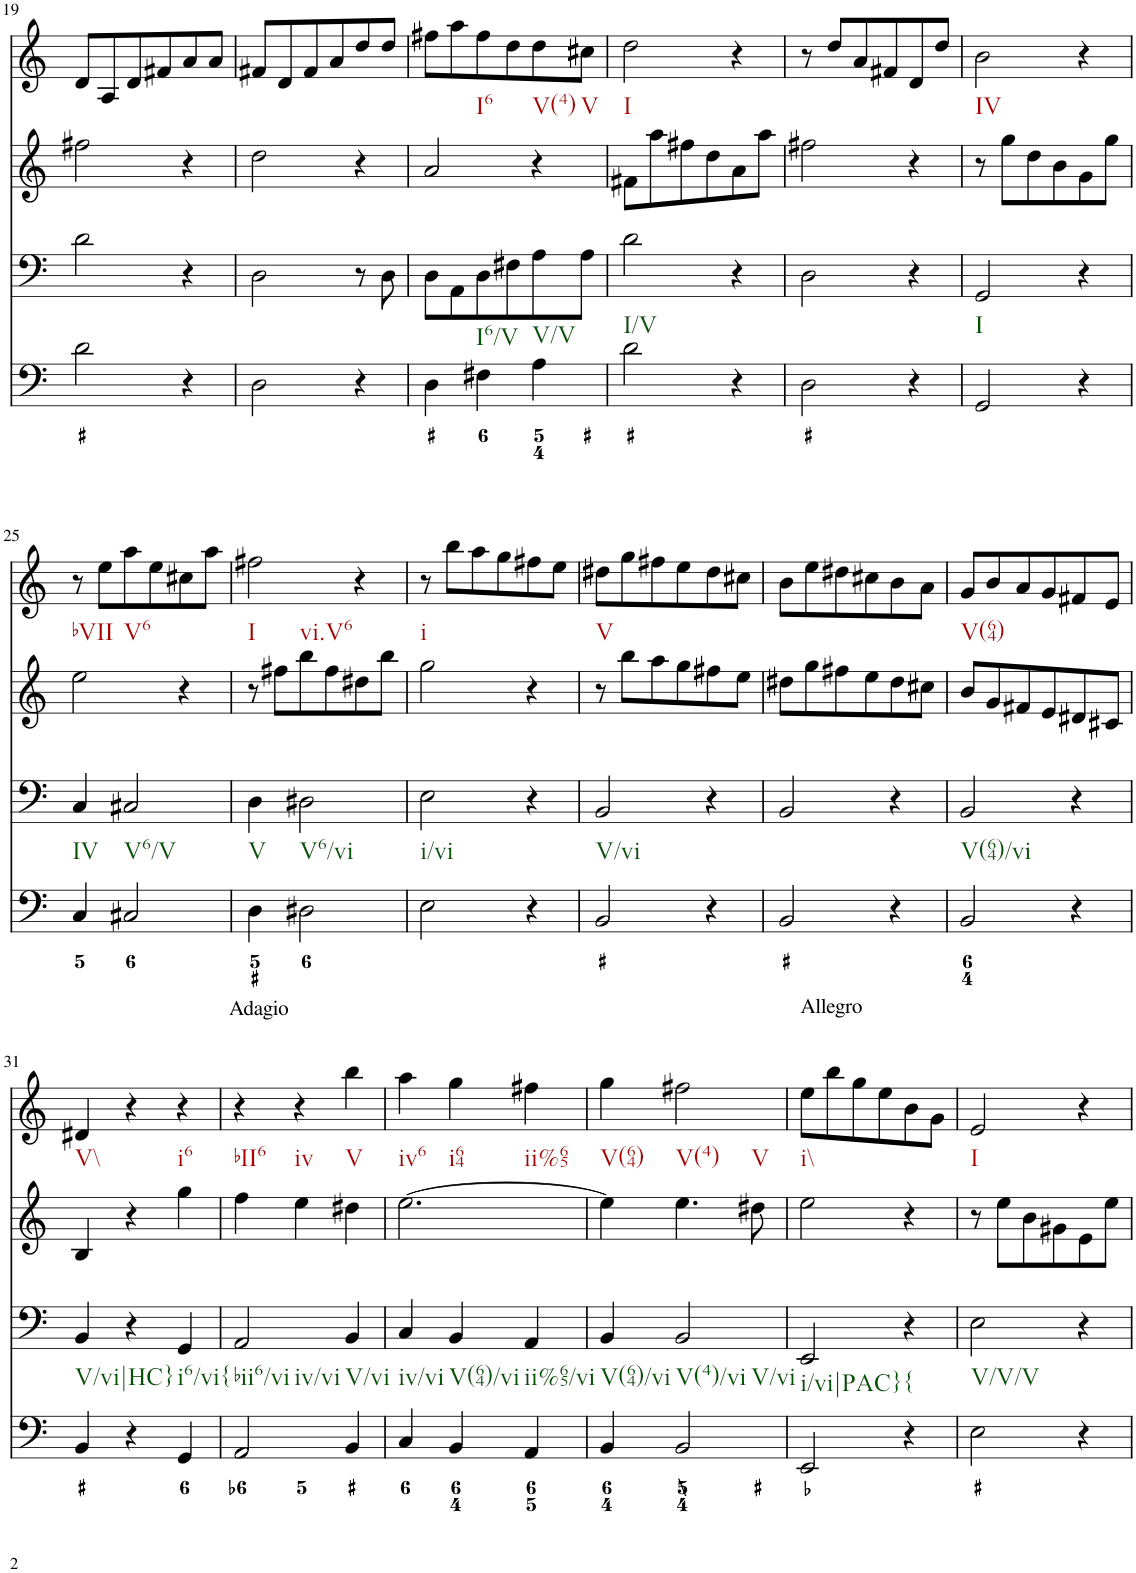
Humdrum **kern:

**kern	**kern	**kern	**kern
*part4	*part3	*part2	*part1
*staff4	*staff3	*staff2	*staff1
*I"organ	*I"cello	*I"violin	*I"violin
*	*	*I'Vln	*I'Vln
!!LO:PB:g=z
*clefF4	*clefF4	*clefG2	*clefG2
*k[]	*k[]	*k[]	*k[]
*M3/4	*M3/4	*M3/4	*M3/4
=19	=19	=19	=19
2d\	2d\	2ff#X\	8d/L
.	.	.	8A/
.	.	.	8d/
.	.	.	8f#X/
4r	4r	4r	8a/
.	.	.	8a/J
=20	=20	=20	=20
2D\	2D\	2dd\	8f#X/L
.	.	.	8d/
.	.	.	8f#/
.	.	.	8a/
4r	8r	4r	8dd/
.	8D\	.	8dd/J
=21	=21	=21	=21
4D\	8D\L	2a/	8ff#X\L
.	8AA\	.	8aa\
!	!	!	!LO:TX:b:t=I6
!	!LO:TX:b:t=I6/V	!	!
4F#X\	8D\	.	8ff#\
.	8F#X\	.	8dd\
!	!	!	!LO:TX:b:t=V(4)
!	!LO:TX:b:t=V/V	!	!
4A\	8A\	4r	8dd\
!	!	!	!LO:TX:b:t=V
.	8A\J	.	8cc#X\J
=22	=22	=22	=22
!	!	!	!LO:TX:b:t=I
!	!LO:TX:b:t=I/V	!	!
2d\	2d\	8f#X\L	2dd\
.	.	8aa\	.
.	.	8ff#X\	.
.	.	8dd\	.
4r	4r	8a\	4r
.	.	8aa\J	.
=23	=23	=23	=23
2D\	2D\	2ff#X\	8r
.	.	.	8dd/L
.	.	.	8a/
.	.	.	8f#X/
4r	4r	4r	8d/
.	.	.	8dd/J
=24	=24	=24	=24
!	!	!	!LO:TX:b:t=IV
!	!LO:TX:b:t=I	!	!
2GG/	2GG/	8r	2b\
.	.	8gg\L	.
.	.	8dd\	.
.	.	8b\	.
4r	4r	8g\	4r
.	.	8gg\J	.
!!LO:LB:g=z
=25	=25	=25	=25
!	!	!	!LO:TX:b:t=bVII
!	!LO:TX:b:t=IV	!	!
4C/	4C/	2ee\	8r
.	.	.	8ee\L
!	!	!	!LO:TX:b:t=V6
!	!LO:TX:b:t=V6/V	!	!
2C#X/	2C#X/	.	8aa\
.	.	.	8ee\
.	.	4r	8cc#X\
.	.	.	8aa\J
=26	=26	=26	=26
!	!	!	!LO:TX:b:t=I
!	!	!	!LO:TX:b:t=vi.V6
!	!LO:TX:b:t=V	!	!
4D\	4D\	8r	2ff#X\
.	.	8ff#X\L	.
!	!LO:TX:b:t=V6/vi	!	!
2D#X\	2D#X\	8bb\	.
.	.	8ff#\	.
.	.	8dd#X\	4r
.	.	8bb\J	.
=27	=27	=27	=27
!	!	!	!LO:TX:b:t=i
!	!LO:TX:b:t=i/vi	!	!
2E\	2E\	2gg\	8r
.	.	.	8bb\L
.	.	.	8aa\
.	.	.	8gg\
4r	4r	4r	8ff#X\
.	.	.	8ee\J
=28	=28	=28	=28
!	!	!	!LO:TX:b:t=V
!	!LO:TX:b:t=V/vi	!	!
2BB/	2BB/	8r	8dd#X\L
.	.	8bb\L	8gg\
.	.	8aa\	8ff#X\
.	.	8gg\	8ee\
4r	4r	8ff#X\	8dd#\
.	.	8ee\J	8cc#X\J
=29	=29	=29	=29
2BB/	2BB/	8dd#X\L	8b\L
.	.	8gg\	8ee\
.	.	8ff#X\	8dd#X\
.	.	8ee\	8cc#X\
4r	4r	8dd#\	8b\
.	.	8cc#X\J	8a\J
=30	=30	=30	=30
!	!	!	!LO:TX:b:t=V(64)
!	!LO:TX:b:t=V(64)/vi	!	!
2BB/	2BB/	8b/L	8g/L
.	.	8g/	8b/
.	.	8f#X/	8a/
.	.	8e/	8g/
4r	4r	8d#X/	8f#X/
.	.	8c#X/J	8e/J
!!LO:LB:g=z
=31	=31	=31	=31
!	!	!	!LO:TX:b:t=V\\
!	!LO:TX:b:t=V/vi|HC}	!	!
4BB/	4BB/	4B/	4d#X/
4r	4r	4r	4r
!	!	!	!LO:TX:b:t=i6
!	!LO:TX:b:t=i6/vi{	!	!
4GG/	4GG/	4gg\	4r
=32	=32	=32	=32
!	!	!	!LO:TX:a:t=Adagio
!	!	!	!LO:TX:b:t=bII6
!	!LO:TX:b:t=bii6/vi	!	!
!	!LO:TX:b:t=iv/vi	!	!
2AA/	2AA/	4ff\	4r
!	!	!	!LO:TX:b:t=iv
.	.	4ee\	4r
!	!	!	!LO:TX:b:t=V
!	!LO:TX:b:t=V/vi	!	!
4BB/	4BB/	4dd#X\	4bb\
=33	=33	=33	=33
!	!	!	!LO:TX:b:t=iv6
!	!LO:TX:b:t=iv/vi	!	!
4C/	4C/	[2.ee\	4aa\
!	!	!	!LO:TX:b:t=i64
!	!LO:TX:b:t=V(64)/vi	!	!
4BB/	4BB/	.	4gg\
!	!	!	!LO:TX:b:t=ii%65
!	!LO:TX:b:t=ii%65/vi	!	!
4AA/	4AA/	.	4ff#X\
=34	=34	=34	=34
!	!	!	!LO:TX:b:t=V(64)
!	!LO:TX:b:t=V(64)/vi	!	!
4BB/	4BB/	4ee\]	4gg\
!	!	!	!LO:TX:b:t=V(4)
!	!	!	!LO:TX:b:t=V
!	!LO:TX:b:t=V(4)/vi	!	!
!	!LO:TX:b:t=V/vi	!	!
2BB/	2BB/	4.ee\	2ff#X\
.	.	8dd#X\	.
=35	=35	=35	=35
!	!	!	!LO:TX:a:t=Allegro
!	!	!	!LO:TX:b:t=i\\
!	!LO:TX:b:t=i/vi|PAC}{	!	!
2EE/	2EE/	2ee\	8ee\L
.	.	.	8bb\
.	.	.	8gg\
.	.	.	8ee\
4r	4r	4r	8b\
.	.	.	8g\J
=36	=36	=36	=36
!	!	!	!LO:TX:b:t=I
!	!LO:TX:b:t=V/V/V	!	!
2E\	2E\	8r	2e/
.	.	8ee\L	.
.	.	8b\	.
.	.	8g#X\	.
4r	4r	8e\	4r
.	.	8ee\J	.
=	=	=	=
*-	*-	*-	*-
